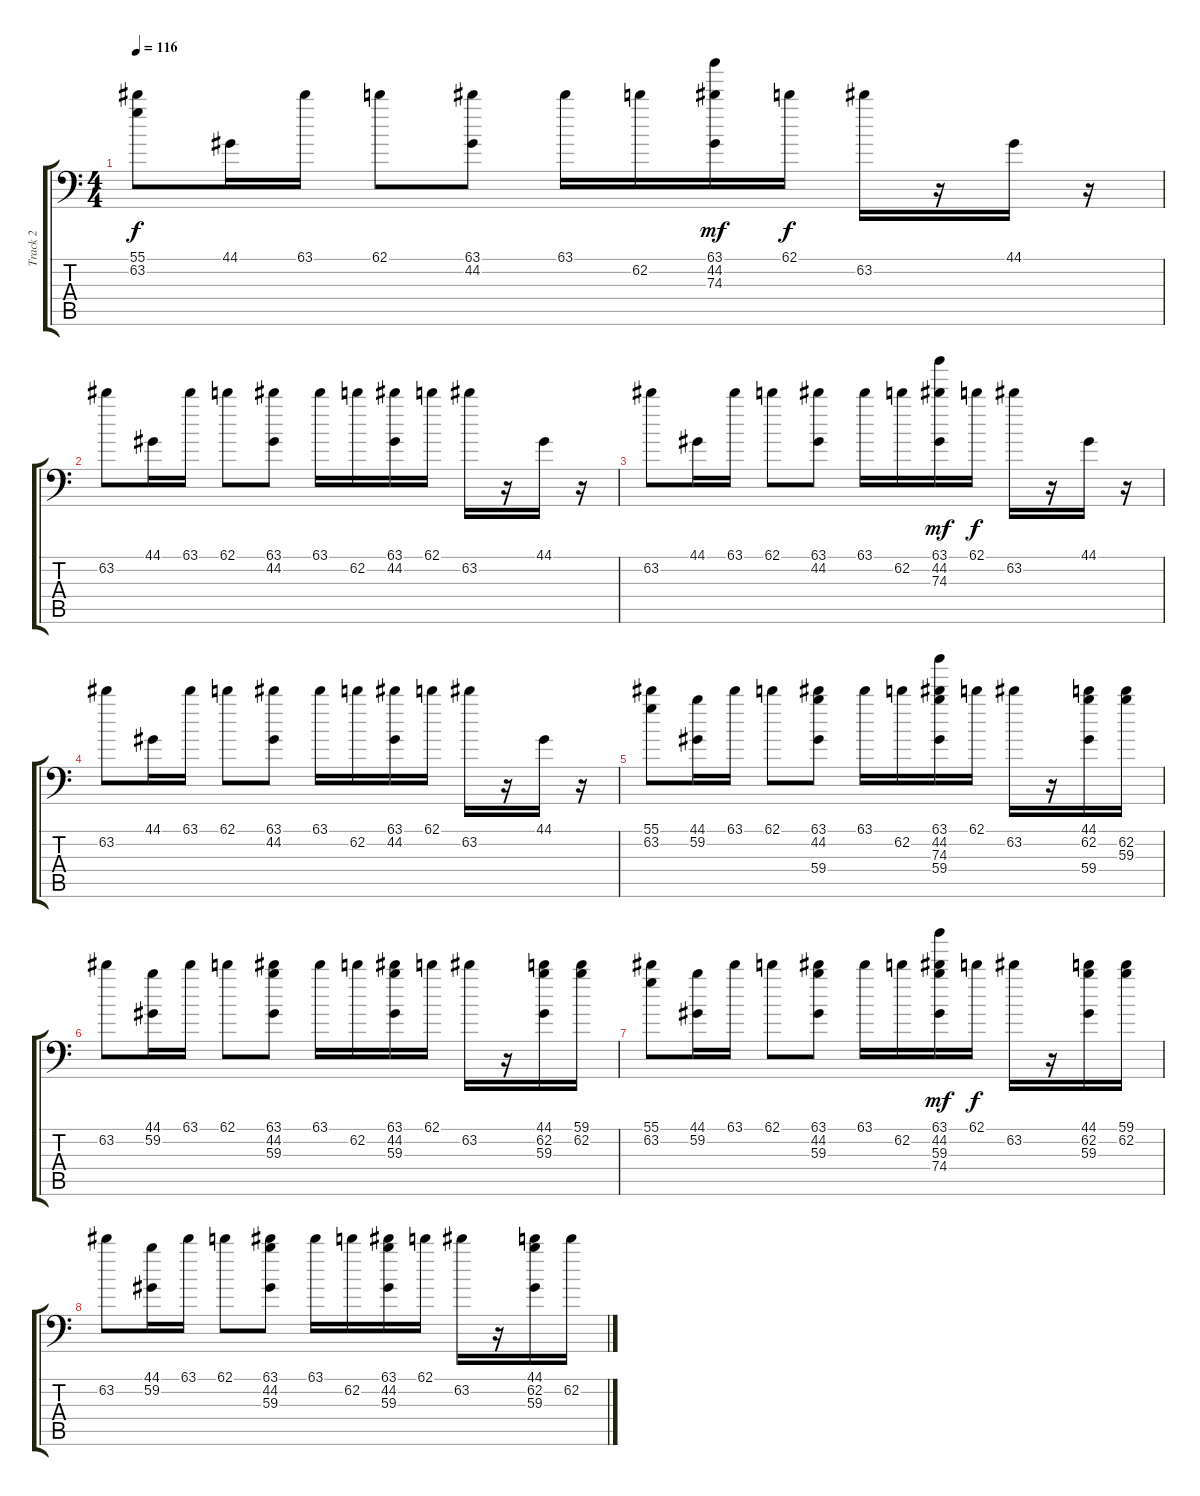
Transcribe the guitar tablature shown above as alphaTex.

\track ("Track 2" "Track 2") {instrument acousticgrandpiano}
\staff {score tabs}
\tuning (C-1 C-1 C-1 C-1 C-1 C-1) {hide}
\ts (4 4)
\tempo 116
\clef f4
\ks c
(55.1 63.2).8{dy f} 44.1.16 63.1.16 62.1.8 (63.1 44.2).8 63.1.16 62.2.16 (63.1 44.2 74.3).16{dy mf} 62.1.16{dy f} 63.2.16 r.16 44.1.16 r.16 |
63.2.8 44.1.16 63.1.16 62.1.8 (63.1 44.2).8 63.1.16 62.2.16 (63.1 44.2).16 62.1.16 63.2.16 r.16 44.1.16 r.16 |
63.2.8 44.1.16 63.1.16 62.1.8 (63.1 44.2).8 63.1.16 62.2.16 (63.1 44.2 74.3).16{dy mf} 62.1.16{dy f} 63.2.16 r.16 44.1.16 r.16 |
63.2.8 44.1.16 63.1.16 62.1.8 (63.1 44.2).8 63.1.16 62.2.16 (63.1 44.2).16 62.1.16 63.2.16 r.16 44.1.16 r.16 |
(55.1 63.2).8 (44.1 59.2).16 63.1.16 62.1.8 (63.1 44.2 59.4).8 63.1.16 62.2.16 (63.1 44.2 74.3 59.4).16 62.1.16 63.2.16 r.16 (44.1 62.2 59.4).16 (62.2 59.3).16 |
63.2.8 (44.1 59.2).16 63.1.16 62.1.8 (63.1 44.2 59.3).8 63.1.16 62.2.16 (63.1 44.2 59.3).16 62.1.16 63.2.16 r.16 (44.1 62.2 59.3).16 (59.1 62.2).16 |
(55.1 63.2).8 (44.1 59.2).16 63.1.16 62.1.8 (63.1 44.2 59.3).8 63.1.16 62.2.16 (63.1 44.2 59.3 74.4).16{dy mf} 62.1.16{dy f} 63.2.16 r.16 (44.1 62.2 59.3).16 (59.1 62.2).16 |
63.2.8 (44.1 59.2).16 63.1.16 62.1.8 (63.1 44.2 59.3).8 63.1.16 62.2.16 (63.1 44.2 59.3).16 62.1.16 63.2.16 r.16 (44.1 62.2 59.3).16 62.2.16
